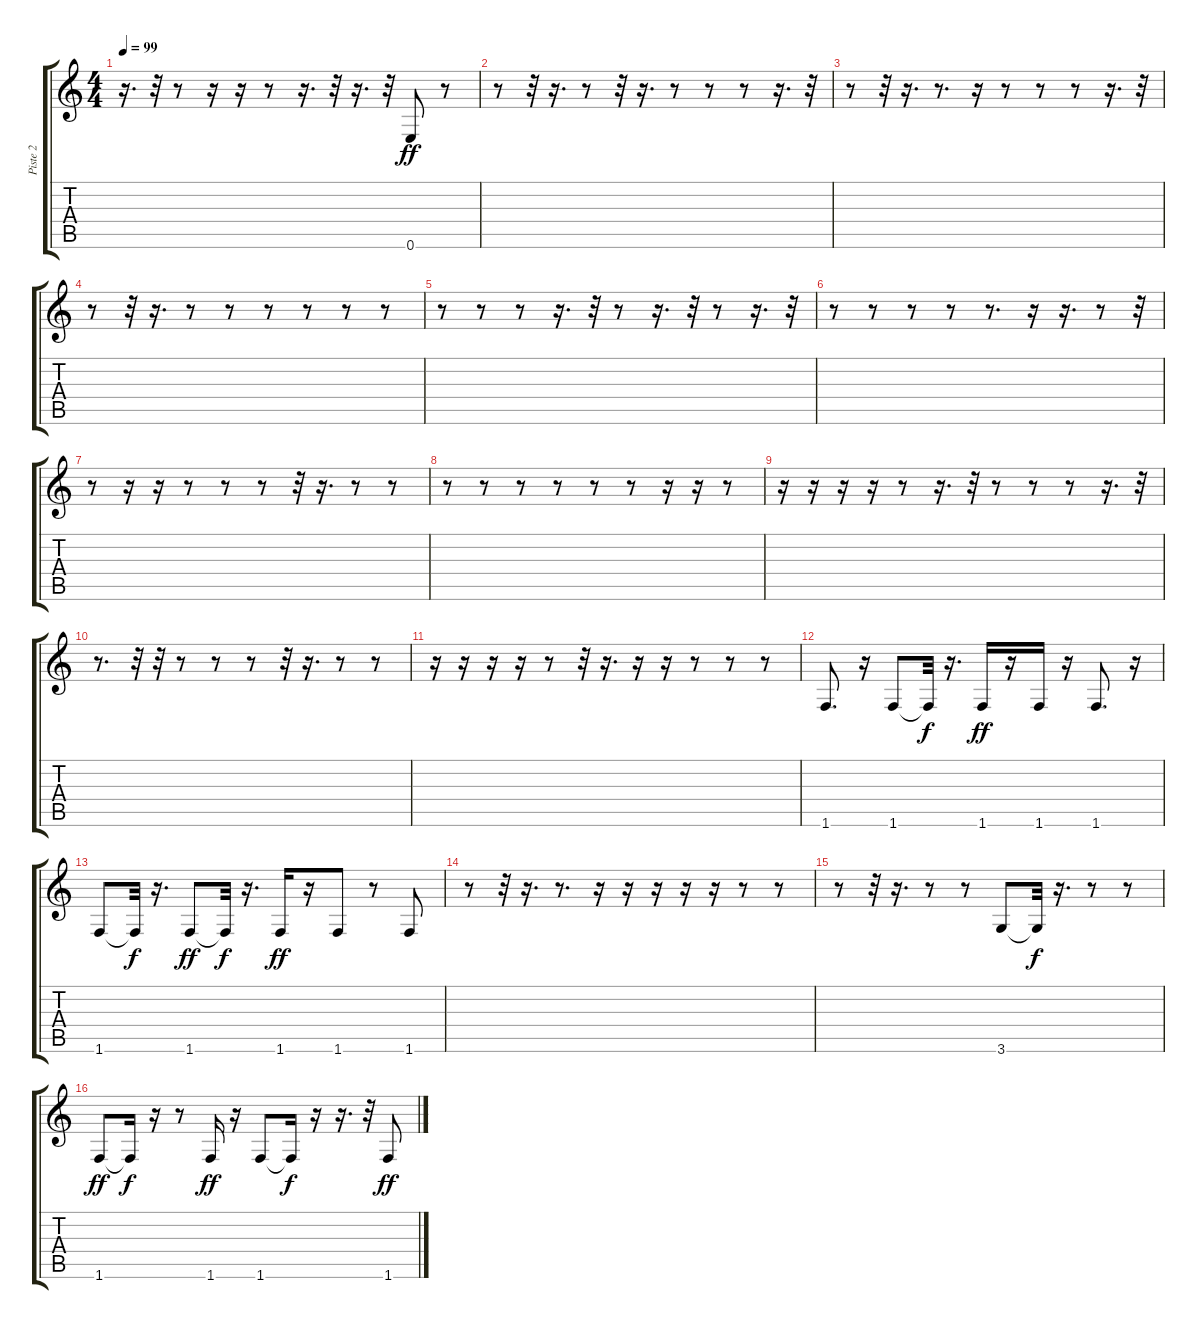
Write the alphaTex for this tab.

\track ("Piste 2" "Piste 2") {instrument fretlessbass}
\staff {score tabs}
\tuning (E4 B3 G3 D3 A2 E2) {hide}
\ts (4 4)
\tempo 99
\clef g2
\ks c
r.16{d dy ff} r.32 r.8 r.16 r.16 r.8 r.16{d} r.32 r.16{d} r.32 0.6.8 r.8 |
r.8 r.32 r.16{d} r.8 r.32 r.16{d} r.8 r.8 r.8 r.16{d} r.32 |
r.8 r.32 r.16{d} r.8{d} r.16 r.8 r.8 r.8 r.16{d} r.32 |
r.8 r.32 r.16{d} r.8 r.8 r.8 r.8 r.8 r.8 |
r.8 r.8 r.8 r.16{d} r.32 r.8 r.16{d} r.32 r.8 r.16{d} r.32 |
r.8 r.8 r.8 r.8 r.8{d} r.16 r.16{d} r.8 r.32 |
r.8 r.16 r.16 r.8 r.8 r.8 r.32 r.16{d} r.8 r.8 |
r.8 r.8 r.8 r.8 r.8 r.8 r.16 r.16 r.8 |
r.16 r.16 r.16 r.16 r.8 r.16{d} r.32 r.8 r.8 r.8 r.16{d} r.32 |
r.8{d} r.32 r.32 r.8 r.8 r.8 r.32 r.16{d} r.8 r.8 |
r.16 r.16 r.16 r.16 r.8 r.32 r.16{d} r.16 r.16 r.8 r.8 r.8 |
1.6.8{d} r.16 1.6.8 1.6{t}.32{dy f} r.16{d} 1.6.16{dy ff} r.16 1.6.16 r.16 1.6.8{d} r.16 |
1.6.8 1.6{t}.32{dy f} r.16{d} 1.6.8{dy ff} 1.6{t}.32{dy f} r.16{d} 1.6.16{dy ff} r.16 1.6.8 r.8 1.6.8 |
r.8 r.32 r.16{d} r.8{d} r.16 r.16 r.16 r.16 r.16 r.8 r.8 |
r.8 r.32 r.16{d} r.8 r.8 3.6.8 3.6{t}.32{dy f} r.16{d} r.8 r.8 |
1.6.8{dy ff} 1.6{t}.16{dy f} r.16 r.8 1.6.16{dy ff} r.16 1.6.8 1.6{t}.16{dy f} r.16 r.16{d} r.32 1.6.8{dy ff}
